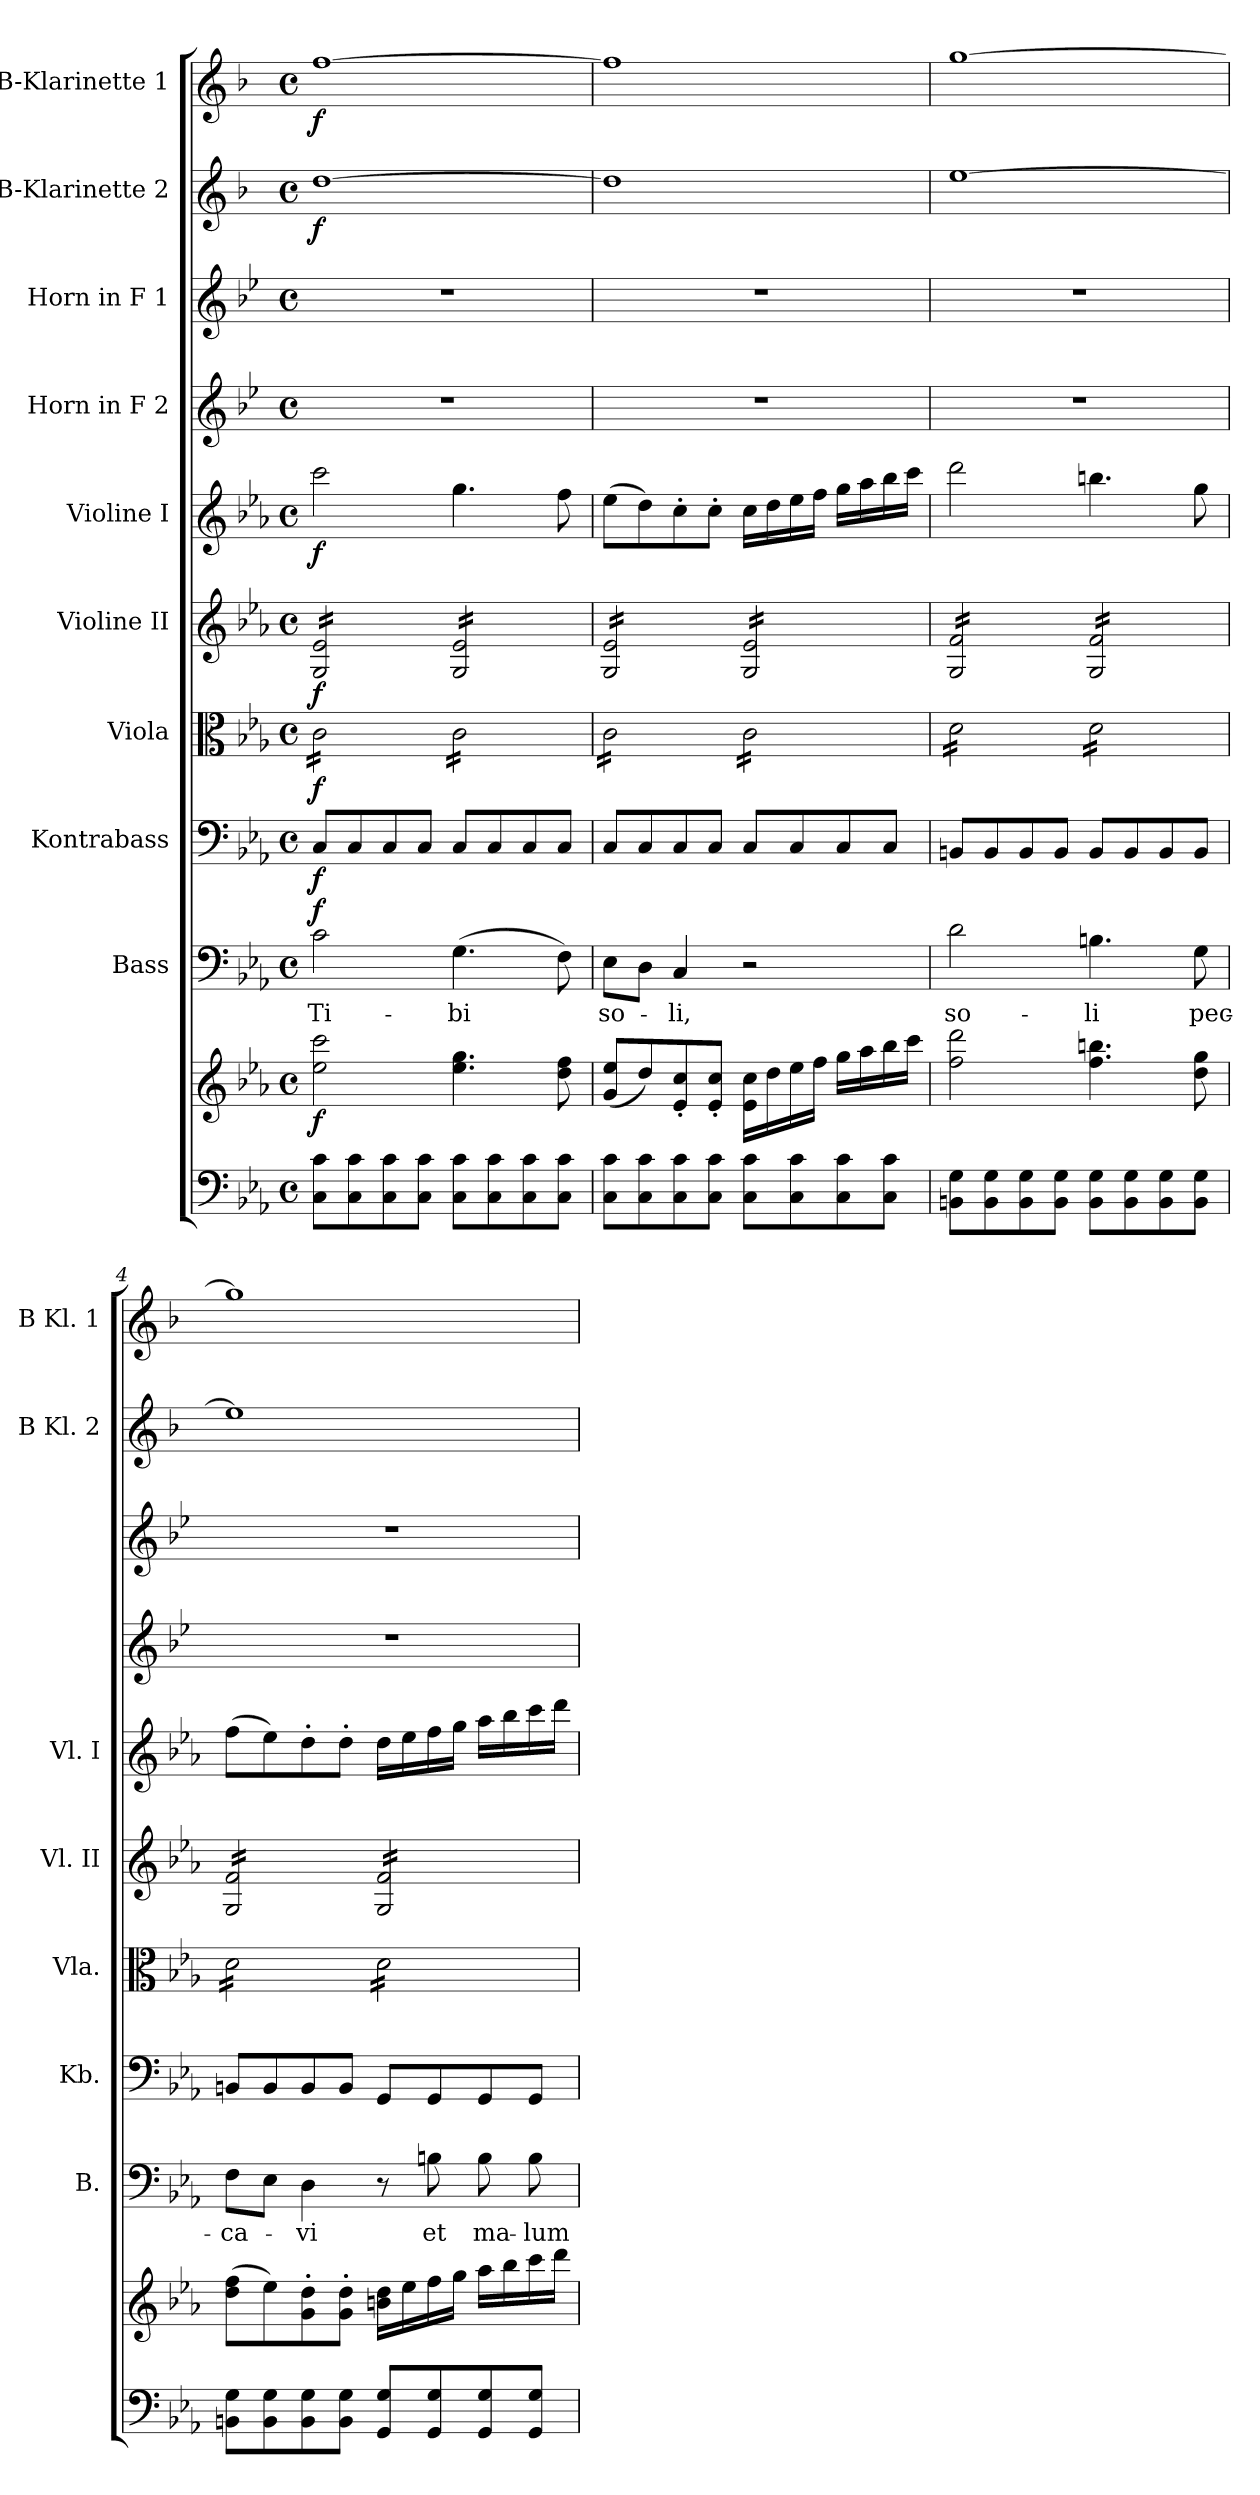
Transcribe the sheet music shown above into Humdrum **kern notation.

**kern	**kern	**dynam	**kern	**text	**dynam	**kern	**dynam	**kern	**dynam	**kern	**dynam	**kern	**dynam	**kern	**kern	**kern	**dynam	**kern	**dynam
*part10	*part10	*part10	*part9	*part9	*part9	*part8	*part8	*part7	*part7	*part6	*part6	*part5	*part5	*part4	*part3	*part2	*part2	*part1	*part1
*staff11	*staff10	*staff10/11	*staff9	*staff9	*staff9	*staff8	*staff8	*staff7	*staff7	*staff6	*staff6	*staff5	*staff5	*staff4	*staff3	*staff2	*staff2	*staff1	*staff1
*	*	*	*I"Bass	*	*	*I"Kontrabass	*	*I"Viola	*	*I"Violine II	*	*I"Violine I	*	*I"Horn in F 2	*I"Horn in F 1	*I"B-Klarinette 2	*	*I"B-Klarinette 1	*
*	*	*	*I'B.	*	*	*I'Kb.	*	*I'Vla.	*	*I'Vl. II	*	*I'Vl. I	*	*	*	*I'B Kl. 2	*	*I'B Kl. 1	*
*clefF4	*clefG2	*	*clefF4	*	*	*clefF4	*	*clefC3	*	*clefG2	*	*clefG2	*	*clefG2	*clefG2	*clefG2	*	*clefG2	*
*	*	*	*	*	*	*ITrd7c12	*	*	*	*	*	*	*	*ITrd4c7	*ITrd4c7	*ITrd1c2	*	*ITrd1c2	*
*k[b-e-a-]	*k[b-e-a-]	*	*k[b-e-a-]	*	*	*k[b-e-a-]	*	*k[b-e-a-]	*	*k[b-e-a-]	*	*k[b-e-a-]	*	*k[b-e-a-]	*k[b-e-a-]	*k[b-e-a-]	*	*k[b-e-a-]	*
*E-:	*E-:	*	*E-:	*	*	*E-:	*	*E-:	*	*E-:	*	*E-:	*	*E-:	*E-:	*E-:	*	*E-:	*
*M4/4	*M4/4	*	*M4/4	*	*	*M4/4	*	*M4/4	*	*M4/4	*	*M4/4	*	*M4/4	*M4/4	*M4/4	*	*M4/4	*
*met(c)	*met(c)	*	*met(c)	*	*	*met(c)	*	*met(c)	*	*met(c)	*	*met(c)	*	*met(c)	*met(c)	*met(c)	*	*met(c)	*
=1	=1	=1	=1	=1	=1	=1	=1	=1	=1	=1	=1	=1	=1	=1	=1	=1	=1	=1	=1
!	!	!LO:DY:b	!	!LO:LY:b	!LO:DY:a	!	!LO:DY:b	!	!LO:DY:b	!	!LO:DY:b	!	!LO:DY:b	!	!	!	!LO:DY:b	!	!LO:DY:b
*	*	*	*	*	*	*	*	*tremolo	*	*	*	*	*	*	*	*	*	*	*
*	*	*	*	*	*	*	*	*	*	*tremolo	*	*	*	*	*	*	*	*	*
8C\ 8c\L	2ee-\ 2ccc\	f	2c\	Ti-	f	8CC/L	f	16c\LL	f	16G/ 16e-/LL	f	2ccc\	f	1r	1r	[1cc	f	[1ee-	f
.	.	.	.	.	.	.	.	16c\	.	16G/ 16e-/	.	.	.	.	.	.	.	.	.
8C\ 8c\	.	.	.	.	.	8CC/	.	16c\	.	16G/ 16e-/	.	.	.	.	.	.	.	.	.
.	.	.	.	.	.	.	.	16c\	.	16G/ 16e-/	.	.	.	.	.	.	.	.	.
8C\ 8c\	.	.	.	.	.	8CC/	.	16c\	.	16G/ 16e-/	.	.	.	.	.	.	.	.	.
.	.	.	.	.	.	.	.	16c\	.	16G/ 16e-/	.	.	.	.	.	.	.	.	.
8C\ 8c\J	.	.	.	.	.	8CC/J	.	16c\	.	16G/ 16e-/	.	.	.	.	.	.	.	.	.
.	.	.	.	.	.	.	.	16c\JJ	.	16G/ 16e-/JJ	.	.	.	.	.	.	.	.	.
!	!	!	!	!LO:LY:b	!	!	!	!	!	!	!	!	!	!	!	!	!	!	!
8C\ 8c\L	4.ee-\ 4.gg\	.	(>4.G\	-bi	.	8CC/L	.	16c\LL	.	16G/ 16e-/LL	.	4.gg\	.	.	.	.	.	.	.
.	.	.	.	.	.	.	.	16c\	.	16G/ 16e-/	.	.	.	.	.	.	.	.	.
8C\ 8c\	.	.	.	.	.	8CC/	.	16c\	.	16G/ 16e-/	.	.	.	.	.	.	.	.	.
.	.	.	.	.	.	.	.	16c\	.	16G/ 16e-/	.	.	.	.	.	.	.	.	.
8C\ 8c\	.	.	.	.	.	8CC/	.	16c\	.	16G/ 16e-/	.	.	.	.	.	.	.	.	.
.	.	.	.	.	.	.	.	16c\	.	16G/ 16e-/	.	.	.	.	.	.	.	.	.
8C\ 8c\J	8dd\ 8ff\	.	8F\)	.	.	8CC/J	.	16c\	.	16G/ 16e-/	.	8ff\	.	.	.	.	.	.	.
.	.	.	.	.	.	.	.	16c\JJ	.	16G/ 16e-/JJ	.	.	.	.	.	.	.	.	.
=2	=2	=2	=2	=2	=2	=2	=2	=2	=2	=2	=2	=2	=2	=2	=2	=2	=2	=2	=2
!	!	!	!	!LO:LY:b	!	!	!	!	!	!	!	!	!	!	!	!	!	!	!
8C\ 8c\L	(<8g/ 8ee-/L	.	8E-\L	so-	.	8CC/L	.	16c\LL	.	16G/ 16e-/LL	.	(>8ee-\L	.	1r	1r	1cc]	.	1ee-]	.
.	.	.	.	.	.	.	.	16c\	.	16G/ 16e-/	.	.	.	.	.	.	.	.	.
8C\ 8c\	8dd/)	.	8D\J	.	.	8CC/	.	16c\	.	16G/ 16e-/	.	8dd\)	.	.	.	.	.	.	.
.	.	.	.	.	.	.	.	16c\	.	16G/ 16e-/	.	.	.	.	.	.	.	.	.
!	!	!	!	!LO:LY:b	!	!	!	!	!	!	!	!	!	!	!	!	!	!	!
8C\ 8c\	8e-/'< 8cc/'<	.	4C/	-li,	.	8CC/	.	16c\	.	16G/ 16e-/	.	8cc'>\	.	.	.	.	.	.	.
.	.	.	.	.	.	.	.	16c\	.	16G/ 16e-/	.	.	.	.	.	.	.	.	.
8C\ 8c\J	8e-/'< 8cc/'<J	.	.	.	.	8CC/J	.	16c\	.	16G/ 16e-/	.	8cc'>\J	.	.	.	.	.	.	.
.	.	.	.	.	.	.	.	16c\JJ	.	16G/ 16e-/JJ	.	.	.	.	.	.	.	.	.
8C\ 8c\L	16e-\ 16cc\LL	.	2r	.	.	8CC/L	.	16c\LL	.	16G/ 16e-/LL	.	16cc\LL	.	.	.	.	.	.	.
.	16dd\	.	.	.	.	.	.	16c\	.	16G/ 16e-/	.	16dd\	.	.	.	.	.	.	.
8C\ 8c\	16ee-\	.	.	.	.	8CC/	.	16c\	.	16G/ 16e-/	.	16ee-\	.	.	.	.	.	.	.
.	16ff\JJ	.	.	.	.	.	.	16c\	.	16G/ 16e-/	.	16ff\JJ	.	.	.	.	.	.	.
8C\ 8c\	16gg\LL	.	.	.	.	8CC/	.	16c\	.	16G/ 16e-/	.	16gg\LL	.	.	.	.	.	.	.
.	16aa-\	.	.	.	.	.	.	16c\	.	16G/ 16e-/	.	16aa-\	.	.	.	.	.	.	.
8C\ 8c\J	16bb-\	.	.	.	.	8CC/J	.	16c\	.	16G/ 16e-/	.	16bb-\	.	.	.	.	.	.	.
.	16ccc\JJ	.	.	.	.	.	.	16c\JJ	.	16G/ 16e-/JJ	.	16ccc\JJ	.	.	.	.	.	.	.
=3	=3	=3	=3	=3	=3	=3	=3	=3	=3	=3	=3	=3	=3	=3	=3	=3	=3	=3	=3
!	!	!	!	!LO:LY:b	!	!	!	!	!	!	!	!	!	!	!	!	!	!	!
8BBn\ 8G\L	2ff\ 2ddd\	.	2d\	so-	.	8BBBn/L	.	16d\LL	.	16G/ 16f/LL	.	2ddd\	.	1r	1r	[1dd	.	[1ff	.
.	.	.	.	.	.	.	.	16d\	.	16G/ 16f/	.	.	.	.	.	.	.	.	.
8BB\ 8G\	.	.	.	.	.	8BBB/	.	16d\	.	16G/ 16f/	.	.	.	.	.	.	.	.	.
.	.	.	.	.	.	.	.	16d\	.	16G/ 16f/	.	.	.	.	.	.	.	.	.
8BB\ 8G\	.	.	.	.	.	8BBB/	.	16d\	.	16G/ 16f/	.	.	.	.	.	.	.	.	.
.	.	.	.	.	.	.	.	16d\	.	16G/ 16f/	.	.	.	.	.	.	.	.	.
8BB\ 8G\J	.	.	.	.	.	8BBB/J	.	16d\	.	16G/ 16f/	.	.	.	.	.	.	.	.	.
.	.	.	.	.	.	.	.	16d\JJ	.	16G/ 16f/JJ	.	.	.	.	.	.	.	.	.
!	!	!	!	!LO:LY:b	!	!	!	!	!	!	!	!	!	!	!	!	!	!	!
8BB\ 8G\L	4.ff\ 4.bbn\	.	4.Bn\	-li	.	8BBB/L	.	16d\LL	.	16G/ 16f/LL	.	4.bbn\	.	.	.	.	.	.	.
.	.	.	.	.	.	.	.	16d\	.	16G/ 16f/	.	.	.	.	.	.	.	.	.
8BB\ 8G\	.	.	.	.	.	8BBB/	.	16d\	.	16G/ 16f/	.	.	.	.	.	.	.	.	.
.	.	.	.	.	.	.	.	16d\	.	16G/ 16f/	.	.	.	.	.	.	.	.	.
8BB\ 8G\	.	.	.	.	.	8BBB/	.	16d\	.	16G/ 16f/	.	.	.	.	.	.	.	.	.
.	.	.	.	.	.	.	.	16d\	.	16G/ 16f/	.	.	.	.	.	.	.	.	.
!	!	!	!	!LO:LY:b	!	!	!	!	!	!	!	!	!	!	!	!	!	!	!
8BB\ 8G\J	8dd\ 8gg\	.	8G\	pec-	.	8BBB/J	.	16d\	.	16G/ 16f/	.	8gg\	.	.	.	.	.	.	.
.	.	.	.	.	.	.	.	16d\JJ	.	16G/ 16f/JJ	.	.	.	.	.	.	.	.	.
!!LO:PB:g=z
=4	=4	=4	=4	=4	=4	=4	=4	=4	=4	=4	=4	=4	=4	=4	=4	=4	=4	=4	=4
!	!	!	!	!LO:LY:b	!	!	!	!	!	!	!	!	!	!	!	!	!	!	!
8BBn\ 8G\L	(>8dd\ 8ff\L	.	8F\L	-ca-	.	8BBBn/L	.	16d\LL	.	16G/ 16f/LL	.	(>8ff\L	.	1r	1r	1dd]	.	1ff]	.
.	.	.	.	.	.	.	.	16d\	.	16G/ 16f/	.	.	.	.	.	.	.	.	.
8BB\ 8G\	8ee-\)	.	8E-\J	.	.	8BBB/	.	16d\	.	16G/ 16f/	.	8ee-\)	.	.	.	.	.	.	.
.	.	.	.	.	.	.	.	16d\	.	16G/ 16f/	.	.	.	.	.	.	.	.	.
!	!	!	!	!LO:LY:b	!	!	!	!	!	!	!	!	!	!	!	!	!	!	!
8BB\ 8G\	8g\'> 8dd\'>	.	4D\	-vi	.	8BBB/	.	16d\	.	16G/ 16f/	.	8dd'>\	.	.	.	.	.	.	.
.	.	.	.	.	.	.	.	16d\	.	16G/ 16f/	.	.	.	.	.	.	.	.	.
8BB\ 8G\J	8g\'> 8dd\'>J	.	.	.	.	8BBB/J	.	16d\	.	16G/ 16f/	.	8dd'>\J	.	.	.	.	.	.	.
.	.	.	.	.	.	.	.	16d\JJ	.	16G/ 16f/JJ	.	.	.	.	.	.	.	.	.
8GG/ 8G/L	16bn\ 16dd\LL	.	8r	.	.	8GGG/L	.	16d\LL	.	16G/ 16f/LL	.	16dd\LL	.	.	.	.	.	.	.
.	16ee-\	.	.	.	.	.	.	16d\	.	16G/ 16f/	.	16ee-\	.	.	.	.	.	.	.
!	!	!	!	!LO:LY:b	!	!	!	!	!	!	!	!	!	!	!	!	!	!	!
8GG/ 8G/	16ff\	.	8Bn\	et	.	8GGG/	.	16d\	.	16G/ 16f/	.	16ff\	.	.	.	.	.	.	.
.	16gg\JJ	.	.	.	.	.	.	16d\	.	16G/ 16f/	.	16gg\JJ	.	.	.	.	.	.	.
!	!	!	!	!LO:LY:b	!	!	!	!	!	!	!	!	!	!	!	!	!	!	!
8GG/ 8G/	16aa-\LL	.	8B\	ma-	.	8GGG/	.	16d\	.	16G/ 16f/	.	16aa-\LL	.	.	.	.	.	.	.
.	16bb-\	.	.	.	.	.	.	16d\	.	16G/ 16f/	.	16bb-\	.	.	.	.	.	.	.
!	!	!	!	!LO:LY:b	!	!	!	!	!	!	!	!	!	!	!	!	!	!	!
8GG/ 8G/J	16ccc\	.	8B\	-lum	.	8GGG/J	.	16d\	.	16G/ 16f/	.	16ccc\	.	.	.	.	.	.	.
.	16ddd\JJ	.	.	.	.	.	.	16d\JJ	.	16G/ 16f/JJ	.	16ddd\JJ	.	.	.	.	.	.	.
*	*	*	*	*	*	*	*	*	*	*Xtremolo	*	*	*	*	*	*	*	*	*
*	*	*	*	*	*	*	*	*Xtremolo	*	*	*	*	*	*	*	*	*	*	*
=	=	=	=	=	=	=	=	=	=	=	=	=	=	=	=	=	=	=	=
*-	*-	*-	*-	*-	*-	*-	*-	*-	*-	*-	*-	*-	*-	*-	*-	*-	*-	*-	*-
